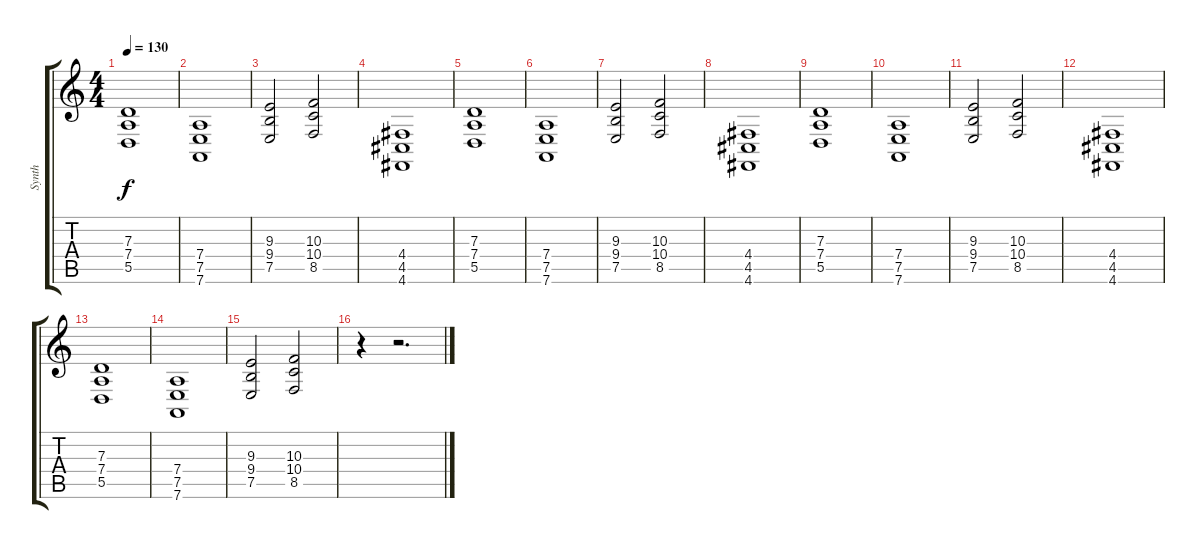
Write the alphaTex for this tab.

\track ("Synth" "Synth") {instrument synthstrings1}
\staff {score tabs}
\tuning (E4 B3 G3 D3 A2 D2) {hide}
\ts (4 4)
\tempo 130
\clef g2
\ks c
(7.3 7.4 5.5).1{dy f} |
(7.4 7.5 7.6).1 |
(9.3 9.4 7.5).2 (10.3 10.4 8.5).2 |
(4.4 4.5 4.6).1 |
(7.3 7.4 5.5).1 |
(7.4 7.5 7.6).1 |
(9.3 9.4 7.5).2 (10.3 10.4 8.5).2 |
(4.4 4.5 4.6).1 |
(7.3 7.4 5.5).1 |
(7.4 7.5 7.6).1 |
(9.3 9.4 7.5).2 (10.3 10.4 8.5).2 |
(4.4 4.5 4.6).1 |
(7.3 7.4 5.5).1 |
(7.4 7.5 7.6).1 |
(9.3 9.4 7.5).2 (10.3 10.4 8.5).2 |
r.4 r.2{d}
